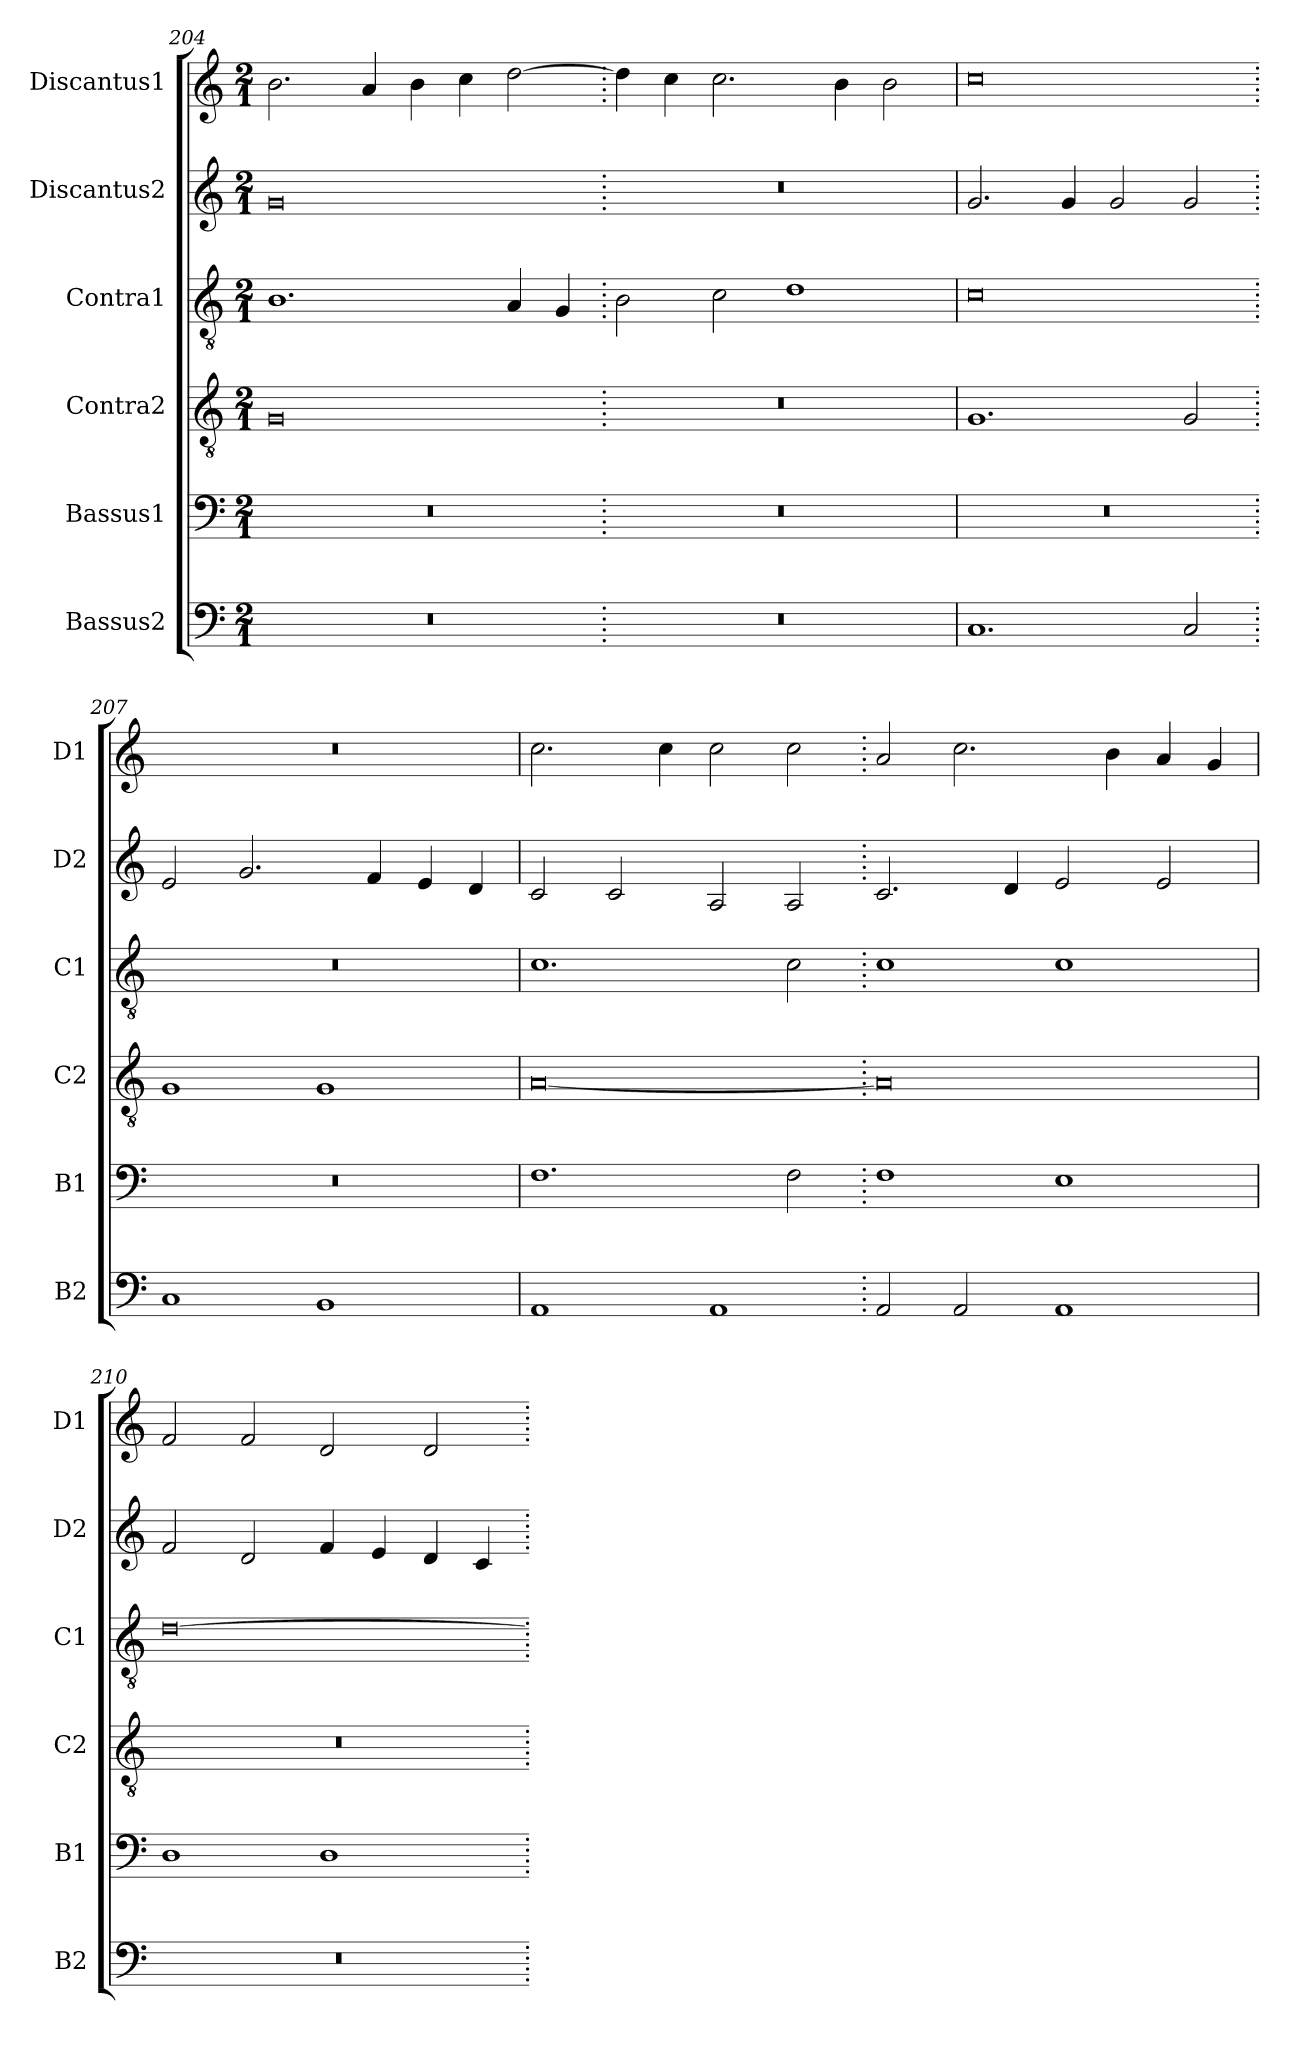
**kern	**kern	**kern	**kern	**kern	**kern
*part6	*part5	*part4	*part3	*part2	*part1
*staff6	*staff5	*staff4	*staff3	*staff2	*staff1
*I"Bassus2	*I"Bassus1	*I"Contra2	*I"Contra1	*I"Discantus2	*I"Discantus1
*I'B2	*I'B1	*I'C2	*I'C1	*I'D2	*I'D1
*clefF4	*clefF4	*clefGv2	*clefGv2	*clefG2	*clefG2
*k[]	*k[]	*k[]	*k[]	*k[]	*k[]
*M2/1	*M2/1	*M2/1	*M2/1	*M2/1	*M2/1
=204	=204	=204	=204	=204	=204
0r	0r	0G	1.B	0g	2.b\
.	.	.	.	.	4a/
.	.	.	.	.	4b\
.	.	.	.	.	4cc\
.	.	.	4A/	.	[2dd\
.	.	.	4G/	.	.
=205.	=205.	=205.	=205.	=205.	=205.
0r	0r	0r	2B\	0r	4dd\]
.	.	.	.	.	4cc\
.	.	.	2c\	.	2.cc\
.	.	.	1d	.	.
.	.	.	.	.	4b\
.	.	.	.	.	2b\
=206	=206	=206	=206	=206	=206
1.C	0r	1.G	0c	2.g/	0cc
.	.	.	.	4g/	.
.	.	.	.	2g/	.
2C/	.	2G/	.	2g/	.
=207.	=207.	=207.	=207.	=207.	=207.
1C	0r	1G	0r	2e/	0r
.	.	.	.	2.g/	.
1BB	.	1G	.	.	.
.	.	.	.	4f/	.
.	.	.	.	4e/	.
.	.	.	.	4d/	.
=208	=208	=208	=208	=208	=208
1AA	1.F	[0A	1.c	2c/	2.cc\
.	.	.	.	2c/	.
.	.	.	.	.	4cc\
1AA	.	.	.	2A/	2cc\
.	2F\	.	2c\	2A/	2cc\
=209.	=209.	=209.	=209.	=209.	=209.
2AA/	1F	0A]	1c	2.c/	2a/
2AA/	.	.	.	.	2.cc\
.	.	.	.	4d/	.
1AA	1E	.	1c	2e/	.
.	.	.	.	.	4b\
.	.	.	.	2e/	4a/
.	.	.	.	.	4g/
=210	=210	=210	=210	=210	=210
0r	1D	0r	[0d	2f/	2f/
.	.	.	.	2d/	2f/
.	1D	.	.	4f/	2d/
.	.	.	.	4e/	.
.	.	.	.	4d/	2d/
.	.	.	.	4c/	.
=.	=.	=.	=.	=.	=.
*-	*-	*-	*-	*-	*-
